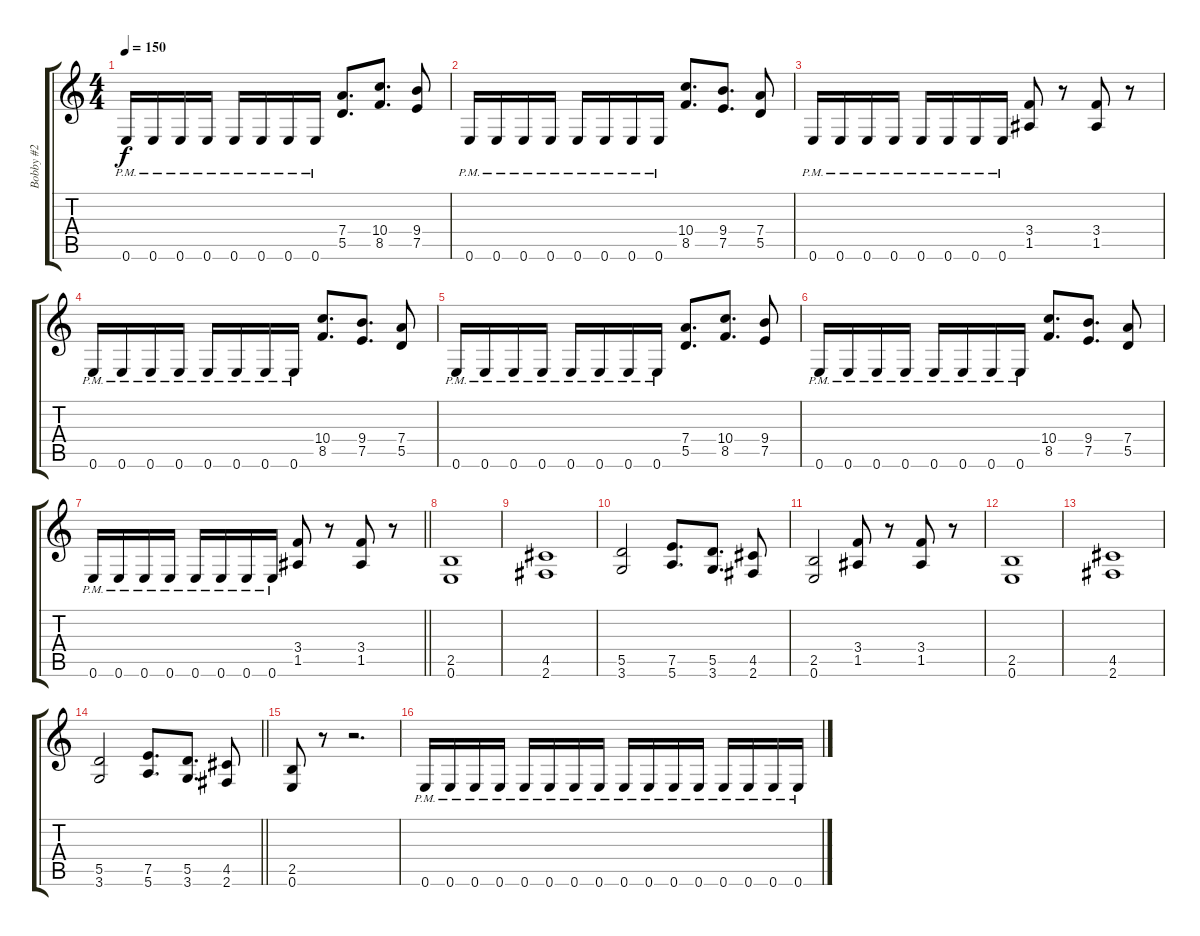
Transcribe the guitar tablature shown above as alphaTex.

\track ("Bobby #2" "Bobby #2") {instrument distortionguitar}
\staff {score tabs}
\tuning (E4 B3 G3 D3 A2 E2) {hide}
\ts (4 4)
\tempo 150
\clef g2
\ks c
0.6{pm}.16{dy f} 0.6{pm}.16 0.6{pm}.16 0.6{pm}.16 0.6{pm}.16 0.6{pm}.16 0.6{pm}.16 0.6{pm}.16 (7.4 5.5).8{d} (10.4 8.5).8{d} (9.4 7.5).8 |
0.6{pm}.16 0.6{pm}.16 0.6{pm}.16 0.6{pm}.16 0.6{pm}.16 0.6{pm}.16 0.6{pm}.16 0.6{pm}.16 (10.4 8.5).8{d} (9.4 7.5).8{d} (7.4 5.5).8 |
0.6{pm}.16 0.6{pm}.16 0.6{pm}.16 0.6{pm}.16 0.6{pm}.16 0.6{pm}.16 0.6{pm}.16 0.6{pm}.16 (3.4 1.5).8 r.8 (3.4 1.5).8 r.8 |
0.6{pm}.16 0.6{pm}.16 0.6{pm}.16 0.6{pm}.16 0.6{pm}.16 0.6{pm}.16 0.6{pm}.16 0.6{pm}.16 (10.4 8.5).8{d} (9.4 7.5).8{d} (7.4 5.5).8 |
0.6{pm}.16 0.6{pm}.16 0.6{pm}.16 0.6{pm}.16 0.6{pm}.16 0.6{pm}.16 0.6{pm}.16 0.6{pm}.16 (7.4 5.5).8{d} (10.4 8.5).8{d} (9.4 7.5).8 |
0.6{pm}.16 0.6{pm}.16 0.6{pm}.16 0.6{pm}.16 0.6{pm}.16 0.6{pm}.16 0.6{pm}.16 0.6{pm}.16 (10.4 8.5).8{d} (9.4 7.5).8{d} (7.4 5.5).8 |
\barLineRight lightlight
0.6{pm}.16 0.6{pm}.16 0.6{pm}.16 0.6{pm}.16 0.6{pm}.16 0.6{pm}.16 0.6{pm}.16 0.6{pm}.16 (3.4 1.5).8 r.8 (3.4 1.5).8 r.8 |
(2.5 0.6).1 |
(4.5 2.6).1 |
(5.5 3.6).2 (7.5 5.6).8{d} (5.5 3.6).8{d} (4.5 2.6).8 |
(2.5 0.6).2 (3.4 1.5).8 r.8 (3.4 1.5).8 r.8 |
(2.5 0.6).1 |
(4.5 2.6).1 |
\barLineRight lightlight
(5.5 3.6).2 (7.5 5.6).8{d} (5.5 3.6).8{d} (4.5 2.6).8 |
(2.5 0.6).8 r.8 r.2{d} |
0.6{pm}.16 0.6{pm}.16 0.6{pm}.16 0.6{pm}.16 0.6{pm}.16 0.6{pm}.16 0.6{pm}.16 0.6{pm}.16 0.6{pm}.16 0.6{pm}.16 0.6{pm}.16 0.6{pm}.16 0.6{pm}.16 0.6{pm}.16 0.6{pm}.16 0.6{pm}.16
